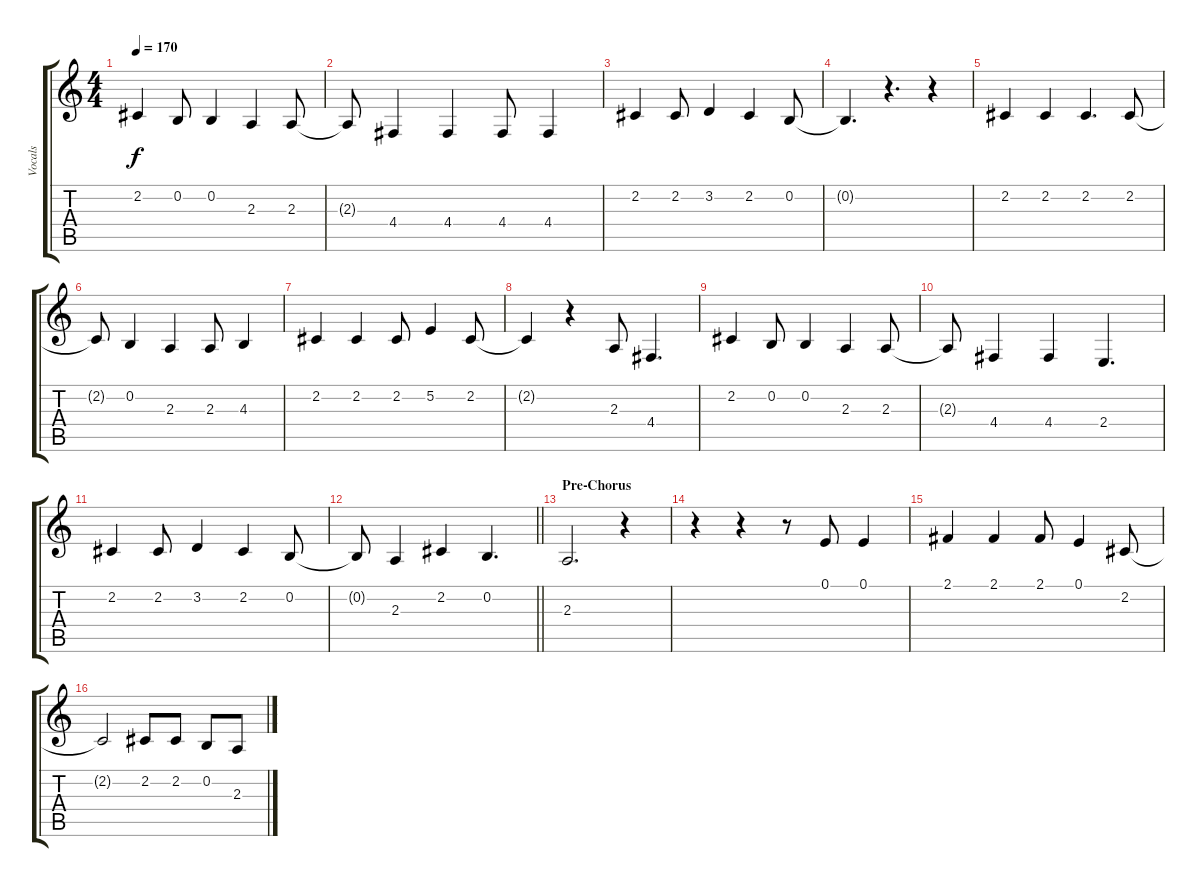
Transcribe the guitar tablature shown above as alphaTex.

\track ("Vocals" "Vocals") {instrument altosax}
\staff {score tabs}
\tuning (E4 B3 G3 D3 A2 E2) {hide}
\ts (4 4)
\tempo 170
\clef g2
\ks c
2.2.4{dy f} 0.2.8 0.2.4 2.3.4 2.3.8 |
2.3{t}.8 4.4.4 4.4.4 4.4.8 4.4.4 |
2.2.4 2.2.8 3.2.4 2.2.4 0.2.8 |
0.2{t}.4{d} r.4{d} r.4 |
2.2.4 2.2.4 2.2.4{d} 2.2.8 |
2.2{t}.8 0.2.4 2.3.4 2.3.8 4.3.4 |
2.2.4 2.2.4 2.2.8 5.2.4 2.2.8 |
2.2{t}.4 r.4 2.3.8 4.4.4{d} |
2.2.4 0.2.8 0.2.4 2.3.4 2.3.8 |
2.3{t}.8 4.4.4 4.4.4 2.4.4{d} |
2.2.4 2.2.8 3.2.4 2.2.4 0.2.8 |
\barLineRight lightlight
0.2{t}.8 2.3.4 2.2.4 0.2.4{d} |
\section ("" "Pre-Chorus")
2.3.2{d} r.4 |
r.4 r.4 r.8 0.1.8 0.1.4 |
2.1.4 2.1.4 2.1.8 0.1.4 2.2.8 |
2.2{t}.2 2.2.8 2.2.8 0.2.8 2.3.8
